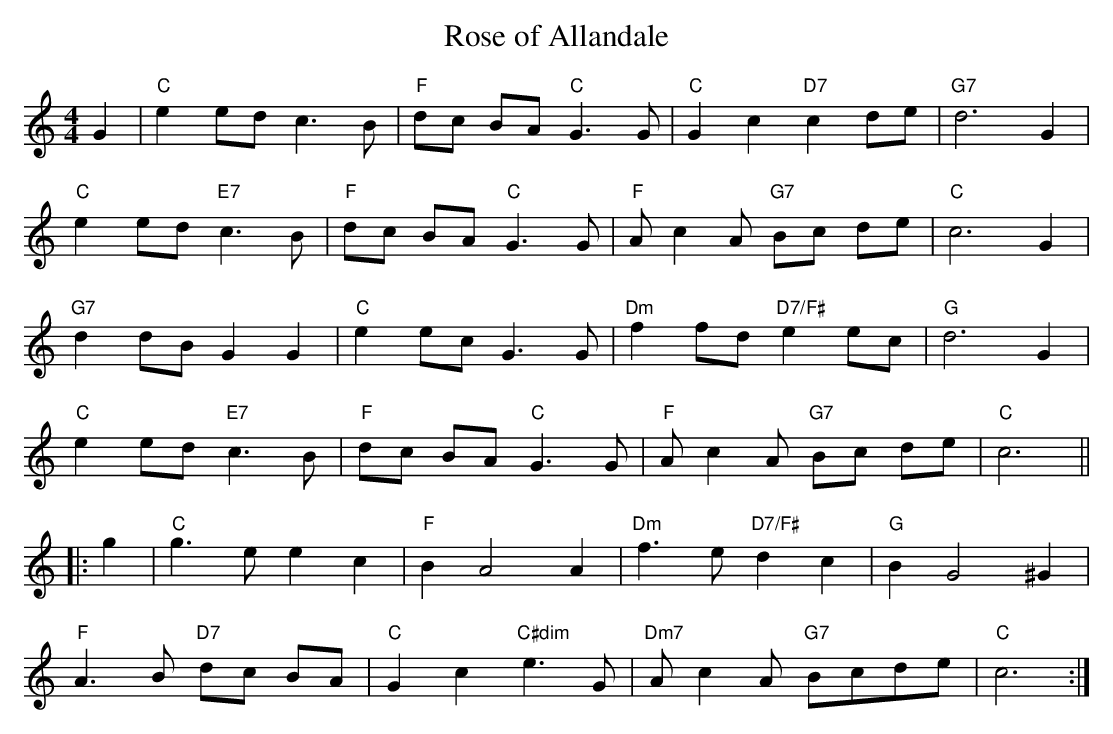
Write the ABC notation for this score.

X:1
T:Rose of Allandale
M:4/4
L:1/8
K:C
G2 |\
"C"  e2 ed      c3 B  | "F" dc BA "C" G3 G | "C" G2 c2   "D7"    c2 de |"G7" d6 G2  |
"C"  e2 ed "E7" c3 B  | "F" dc BA "C" G3 G | "F" A c2 A  "G7"    Bc de |"C"  c6 G2  |
"G7" d2 dB      G2 G2 | "C" e2 ec     G3 G | "Dm" f2 fd  "D7/F#" e2 ec |"G"  d6 G2  |
"C"  e2 ed "E7" c3 B  | "F" dc BA "C" G3 G | "F" A c2 A  "G7"    Bc de |"C"  c6    ||
|: g2 |\
"C" g3 e      e2 c2 | "F" B2            A4 A2 | "Dm"  f3 e   "D7/F#" d2c2 | "G" B2 G4 ^G2 |
"F" A3 B "D7" dc BA | "C" G2 c2 "C#dim" e3 G  | "Dm7" A c2 A "G7"    Bcde | "C" c6       :|
